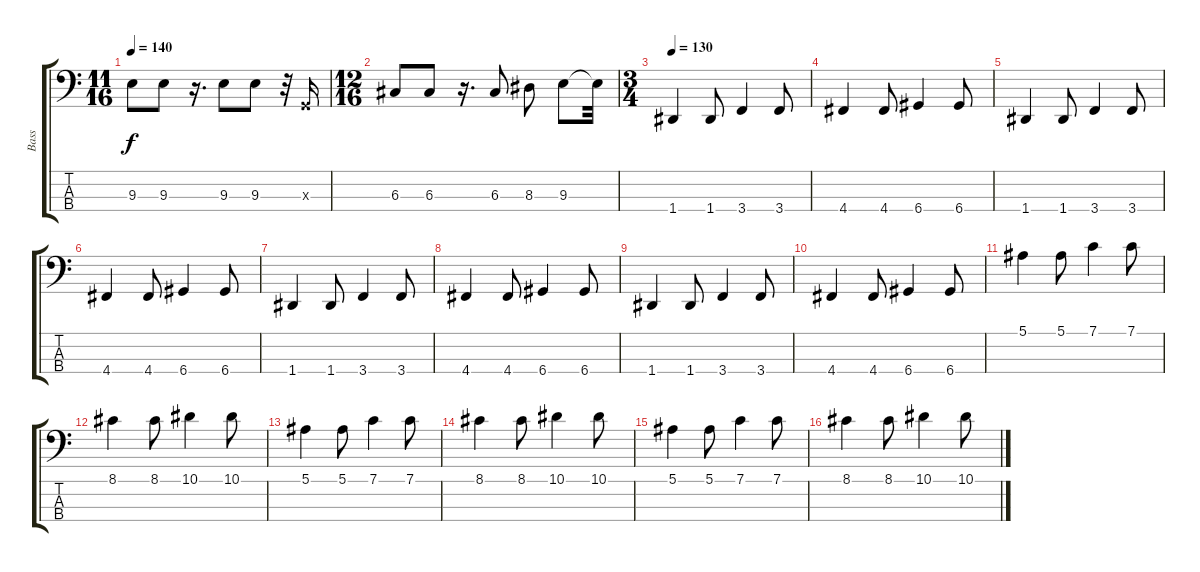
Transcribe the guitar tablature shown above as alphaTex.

\track ("Bass" "Bass") {instrument electricbassfinger}
\staff {score tabs}
\tuning (F2 C2 G1 D1) {hide}
\ts (11 16)
\tempo 140
\clef f4
\ks c
9.3.8{dy f} 9.3.8 r.16{d} 9.3.8 9.3.8 r.32 0.3{x}.16 |
\ts (12 16)
6.3.8 6.3.8 r.16{d} 6.3.8 8.3.8 9.3.8 9.3{t}.32 |
\ts (3 4)
\tempo 130
1.4.4 1.4.8 3.4.4 3.4.8 |
4.4.4 4.4.8 6.4.4 6.4.8 |
1.4.4 1.4.8 3.4.4 3.4.8 |
4.4.4 4.4.8 6.4.4 6.4.8 |
1.4.4 1.4.8 3.4.4 3.4.8 |
4.4.4 4.4.8 6.4.4 6.4.8 |
1.4.4 1.4.8 3.4.4 3.4.8 |
4.4.4 4.4.8 6.4.4 6.4.8 |
5.1.4 5.1.8 7.1.4 7.1.8 |
8.1.4 8.1.8 10.1.4 10.1.8 |
5.1.4 5.1.8 7.1.4 7.1.8 |
8.1.4 8.1.8 10.1.4 10.1.8 |
5.1.4 5.1.8 7.1.4 7.1.8 |
8.1.4 8.1.8 10.1.4 10.1.8
